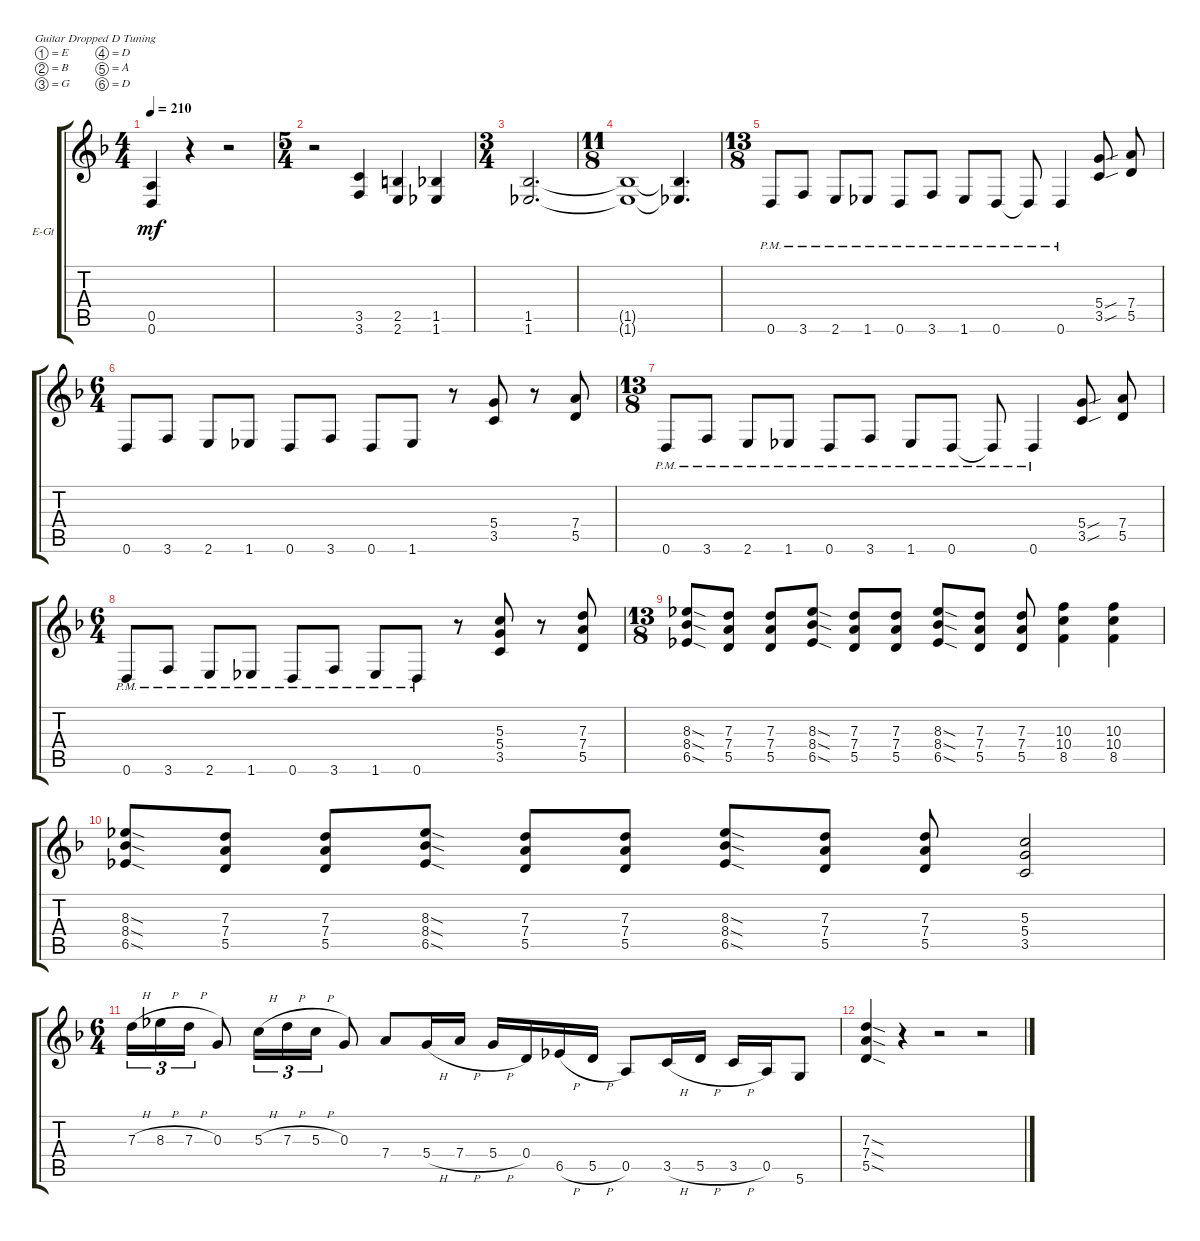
\defaultSystemsLayout 4
\bracketExtendMode groupsimilarinstruments
\firstSystemTrackNameOrientation horizontal
\otherSystemsTrackNameOrientation horizontal
\track ("Electric Guitar" "E-Gt") {solo instrument distortionguitar}
\staff {score tabs}
\tuning (E4 B3 G3 D3 A2 D2)
\ts (4 4)
\tempo 210
\clef g2
\ks f
(0.6 0.5).4{dy mf instrument distortionguitar} r.4 r.2 |
\ts (5 4)
r.2 (3.6 3.5).4 (2.5 2.6).4 (1.6 1.5).4 |
\ts (3 4)
(1.5 1.6).2{d} |
\ts (11 8)
(1.5{t} 1.6{t}).1 (1.5{t} 1.6{t}).4{d} |
\ts (13 8)
0.6{pm}.8 3.6{pm}.8 2.6{pm}.8 1.6{pm}.8 0.6{pm}.8 3.6{pm}.8 1.6{pm}.8 0.6{pm}.8 0.6{pm t}.8 0.6{pm}.4 (3.5{sou} 5.4{sou}).8 (7.4 5.5).8 |
\ts (6 4)
0.6.8 3.6.8 2.6.8 1.6.8 0.6.8 3.6.8 0.6.8 1.6.8 r.8 (3.5 5.4).8 r.8 (5.5 7.4).8 |
\ts (13 8)
0.6{pm}.8 3.6{pm}.8 2.6{pm}.8 1.6{pm}.8 0.6{pm}.8 3.6{pm}.8 1.6{pm}.8 0.6{pm}.8 0.6{pm t}.8 0.6{pm}.4 (3.5{sou} 5.4{sou}).8 (7.4 5.5).8 |
\ts (6 4)
\scale
0.349375 0.6{pm}.8 3.6{pm}.8 2.6{pm}.8 1.6{pm}.8 0.6{pm}.8 3.6{pm}.8 1.6{pm}.8 0.6{pm}.8 r.8 (3.5 5.4 5.3).8 r.8 (7.3 7.4 5.5).8 |
\ts (13 8)
\scale
0.333832 (6.5{sod} 8.4{sod} 8.3{sod}).8 (5.5 7.4 7.3).8 (7.3 7.4 5.5).8 (6.5{sod} 8.4{sod} 8.3{sod}).8 (5.5 7.4 7.3).8 (7.3 7.4 5.5).8 (6.5{sod} 8.4{sod} 8.3{sod}).8 (5.5 7.4 7.3).8 (7.3 7.4 5.5).8 (8.5 10.4 10.3).4 (10.3 10.4 8.5).4 |
\scale
0.316908 (6.5{sod} 8.4{sod} 8.3{sod}).8 (5.5 7.4 7.3).8 (7.3 7.4 5.5).8 (6.5{sod} 8.4{sod} 8.3{sod}).8 (5.5 7.4 7.3).8 (7.3 7.4 5.5).8 (6.5{sod} 8.4{sod} 8.3{sod}).8 (5.5 7.4 7.3).8 (7.3 7.4 5.5).8 (3.5 5.4 5.3).2 |
\ts (6 4)
7.3{h}.16{tu (3 2)} 8.3{h}.16{tu (3 2)} 7.3{h}.16{tu (3 2)} 0.3.8 5.3{h}.16{tu (3 2)} 7.3{h}.16{tu (3 2)} 5.3{h}.16{tu (3 2)} 0.3.8 7.4.8 5.4{h}.16 7.4{h}.16 5.4{h}.16 0.4.16 6.5{h}.16 5.5{h}.16 0.5.8 3.5{h}.16 5.5{h}.16 3.5{h}.16 0.5.16 5.6.8 |
(5.5{sod} 7.4{sod} 7.3{sod}).4 r.4 r.2 r.2
